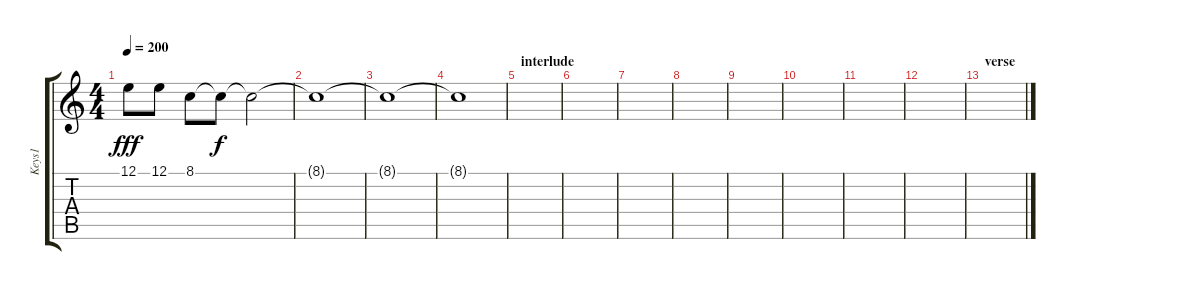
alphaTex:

\track ("Keys1" "Keys1") {instrument stringensemble1}
\staff {score tabs}
\tuning (E4 B3 G3 D3 A2 E2) {hide}
\ts (4 4)
\tempo 200
\clef g2
\ks c
12.1.8{dy fff} 12.1.8 8.1.8 8.1{t}.8{dy f} 8.1{t}.2 |
8.1{t}.1 |
8.1{t}.1 |
8.1{t}.1 |
\section ("" "interlude")
|
|
|
|
|
|
|
|
\section ("" "verse")
